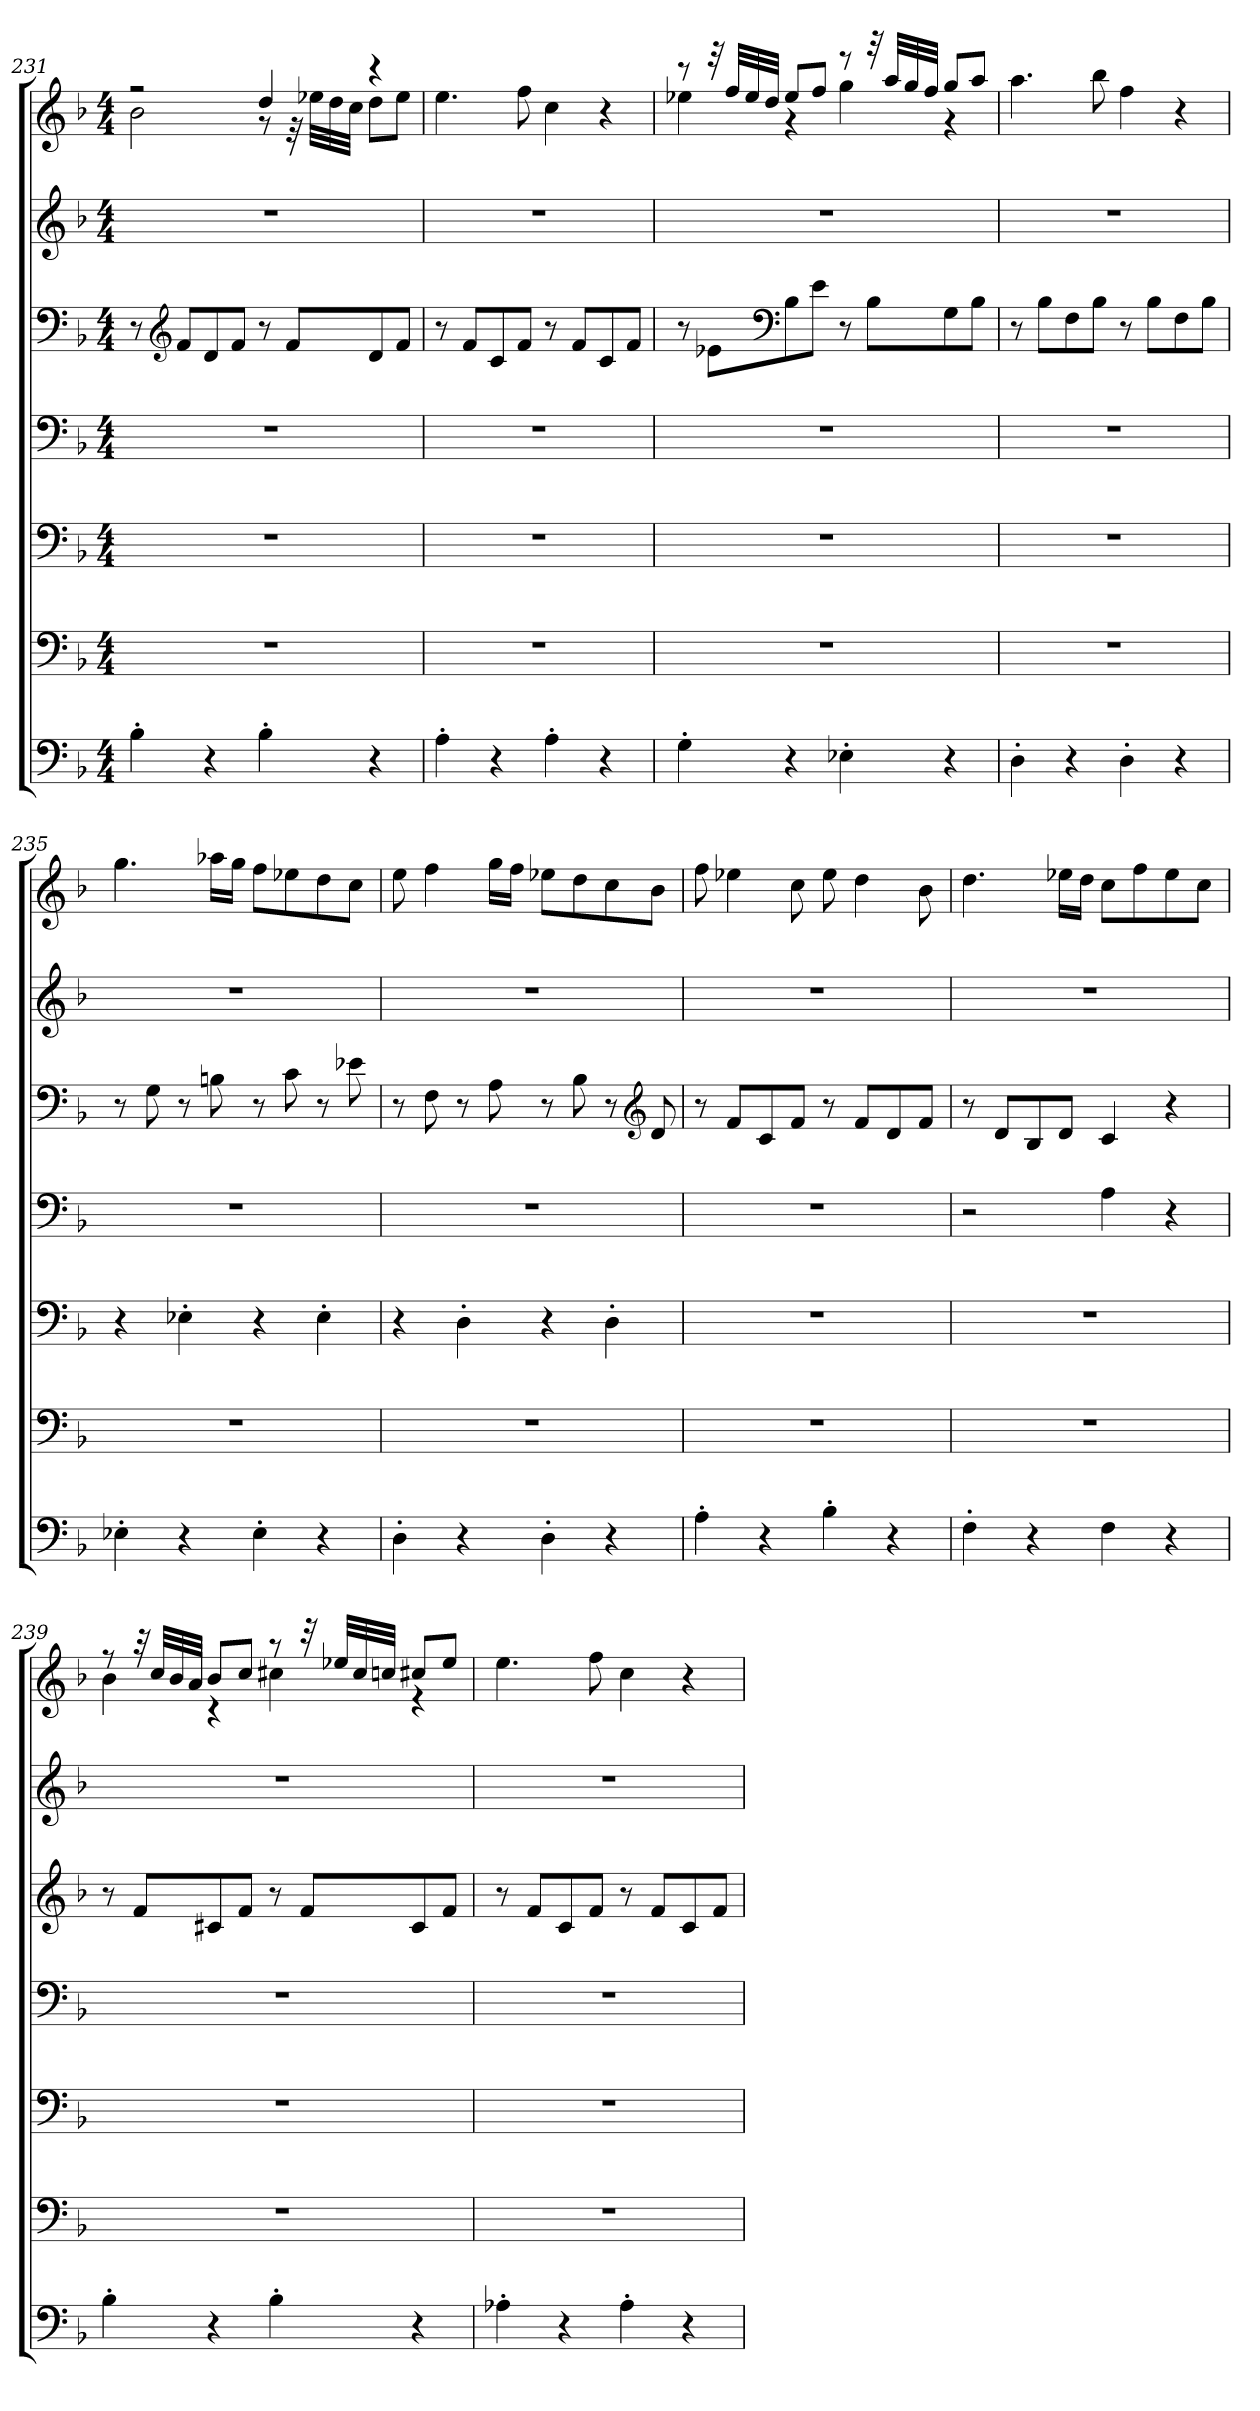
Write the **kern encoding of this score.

**kern	**kern	**kern	**kern	**kern	**kern	**kern
*part5	*part4	*part4	*part3	*part3	*part2	*part1
*staff7	*staff6	*staff5	*staff4	*staff3	*staff2	*staff1
*clefF4	*clefF4	*clefF4	*clefF4	*clefF4	*clefG2	*clefG2
*k[b-]	*k[b-]	*k[b-]	*k[b-]	*k[b-]	*k[b-]	*k[b-]
*M4/4	*M4/4	*M4/4	*M4/4	*M4/4	*M4/4	*M4/4
*MM56	*MM56	*MM56	*MM56	*MM56	*MM56	*MM56
=231	=231	=231	=231	=231	=231	=231
*	*	*	*	*	*	*^
4B-'\	1r	1r	1r	8r	1r	2r	2b-\
*	*	*	*	*clefG2	*	*	*
.	.	.	.	8f/L	.	.	.
4r	.	.	.	8d/	.	.	.
.	.	.	.	8f/J	.	.	.
4B-'\	.	.	.	8r	.	4dd/	8r
.	.	.	.	8f/L	.	.	32r
.	.	.	.	.	.	.	32ee-X\LLL
.	.	.	.	.	.	.	32dd\
.	.	.	.	.	.	.	32cc\JJJ
4r	.	.	.	8d/	.	4r	8dd\L
.	.	.	.	8f/J	.	.	8ee-\J
*	*	*	*	*	*	*v	*v
!!LO:PB:g=z
=232	=232	=232	=232	=232	=232	=232
4A'\	1r	1r	1r	8r	1r	4.ee\
.	.	.	.	8f/L	.	.
4r	.	.	.	8c/	.	.
.	.	.	.	8f/J	.	8ff\
4A'\	.	.	.	8r	.	4cc\
.	.	.	.	8f/L	.	.
4r	.	.	.	8c/	.	4r
.	.	.	.	8f/J	.	.
=233	=233	=233	=233	=233	=233	=233
*	*	*	*	*	*	*MM56
*	*	*	*	*	*	*^
4G'\	1r	1r	1r	8r	1r	8r	4ee-X\
.	.	.	.	8e-X\L	.	32r	.
.	.	.	.	.	.	32ff/LLL	.
.	.	.	.	.	.	32ee-/	.
.	.	.	.	.	.	32dd/JJJ	.
*	*	*	*	*clefF4	*	*	*
4r	.	.	.	8B-\	.	8ee-/L	4r
.	.	.	.	8e-\J	.	8ff/J	.
4E-X'\	.	.	.	8r	.	8r	4gg\
.	.	.	.	8B-\L	.	32r	.
.	.	.	.	.	.	32aa/LLL	.
.	.	.	.	.	.	32gg/	.
.	.	.	.	.	.	32ff/JJJ	.
4r	.	.	.	8G\	.	8gg/L	4r
.	.	.	.	8B-\J	.	8aa/J	.
*	*	*	*	*	*	*v	*v
=234	=234	=234	=234	=234	=234	=234
4D'\	1r	1r	1r	8r	1r	4.aa\
.	.	.	.	8B-\L	.	.
4r	.	.	.	8F\	.	.
.	.	.	.	8B-\J	.	8bb-\
4D'\	.	.	.	8r	.	4ff\
.	.	.	.	8B-\L	.	.
4r	.	.	.	8F\	.	4r
.	.	.	.	8B-\J	.	.
=235	=235	=235	=235	=235	=235	=235
*	*	*	*	*	*	*MM56
4E-X'\	1r	4r	1r	8r	1r	4.gg\
.	.	.	.	8G\	.	.
4r	.	4E-X'\	.	8r	.	.
.	.	.	.	8Bn\	.	16aa-X\LL
.	.	.	.	.	.	16gg\JJ
4E-'\	.	4r	.	8r	.	8ff\L
.	.	.	.	8c\	.	8ee-X\
4r	.	4E-'\	.	8r	.	8dd\
.	.	.	.	8e-X\	.	8cc\J
!!LO:PB:g=z
=236	=236	=236	=236	=236	=236	=236
*	*	*	*	*	*	*MM56
4D'\	1r	4r	1r	8r	1r	8ee\
.	.	.	.	8F\	.	4ff\
4r	.	4D'\	.	8r	.	.
.	.	.	.	8A\	.	16gg\LL
.	.	.	.	.	.	16ff\JJ
4D'\	.	4r	.	8r	.	8ee-X\L
.	.	.	.	8B-\	.	8dd\
4r	.	4D'\	.	8r	.	8cc\
*	*	*	*	*clefG2	*	*
.	.	.	.	8d/	.	8b-\J
=237	=237	=237	=237	=237	=237	=237
*	*	*	*	*	*	*MM56
4A'\	1r	1r	1r	8r	1r	8ff\
.	.	.	.	8f/L	.	4ee-X\
4r	.	.	.	8c/	.	.
.	.	.	.	8f/J	.	8cc\
*	*	*	*	*	*	*MM56
4B-'\	.	.	.	8r	.	8ee-\
.	.	.	.	8f/L	.	4dd\
4r	.	.	.	8d/	.	.
.	.	.	.	8f/J	.	8b-\
=238	=238	=238	=238	=238	=238	=238
4F'\	1r	1r	2r	8r	1r	4.dd\
.	.	.	.	8d/L	.	.
4r	.	.	.	8B-/	.	.
.	.	.	.	8d/J	.	16ee-X\LL
.	.	.	.	.	.	16dd\JJ
*	*	*	*	*	*	*MM49
4F\	.	.	4A\	4c/	.	8cc\L
.	.	.	.	.	.	8ff\
4r	.	.	4r	4r	.	8ee-\
.	.	.	.	.	.	8cc\J
!!LO:PB:g=z
=239	=239	=239	=239	=239	=239	=239
*	*	*	*	*	*	*MM56
*	*	*	*	*	*	*^
4B-'\	1r	1r	1r	8r	1r	8r	4b-\
.	.	.	.	8f/L	.	32r	.
.	.	.	.	.	.	32cc/LLL	.
.	.	.	.	.	.	32b-/	.
.	.	.	.	.	.	32a/JJJ	.
4r	.	.	.	8c#X/	.	8b-/L	4r
.	.	.	.	8f/J	.	8cc/J	.
4B-'\	.	.	.	8r	.	8r	4cc#X\
.	.	.	.	8f/L	.	32r	.
.	.	.	.	.	.	32ee-X/LLL	.
.	.	.	.	.	.	32cc#/	.
.	.	.	.	.	.	32ccn/JJJ	.
4r	.	.	.	8c#/	.	8cc#X/L	4r
.	.	.	.	8f/J	.	8ee-/J	.
*	*	*	*	*	*	*v	*v
=240	=240	=240	=240	=240	=240	=240
4A-X'\	1r	1r	1r	8r	1r	4.ee\
.	.	.	.	8f/L	.	.
4r	.	.	.	8c/	.	.
.	.	.	.	8f/J	.	8ff\
4A-'\	.	.	.	8r	.	4cc\
.	.	.	.	8f/L	.	.
4r	.	.	.	8c/	.	4r
.	.	.	.	8f/J	.	.
=	=	=	=	=	=	=
*-	*-	*-	*-	*-	*-	*-
